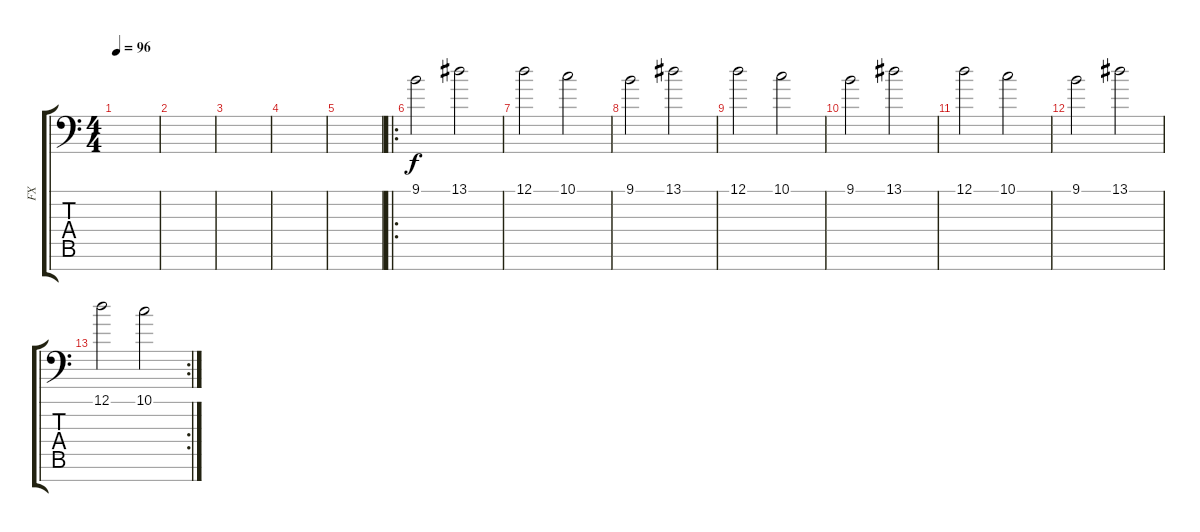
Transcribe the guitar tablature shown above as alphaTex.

\track ("FX" "FX") {instrument synthstrings1}
\staff {score tabs}
\tuning (D4 A3 F3 C3 G2 D2 A1) {hide}
\ts (4 4)
\tempo 96
\clef f4
\ks c
|
|
|
|
|
\ro
9.1.2 13.1.2 |
12.1.2 10.1.2 |
9.1.2 13.1.2 |
12.1.2 10.1.2 |
9.1.2 13.1.2 |
12.1.2 10.1.2 |
9.1.2 13.1.2 |
\rc 2
12.1.2 10.1.2
